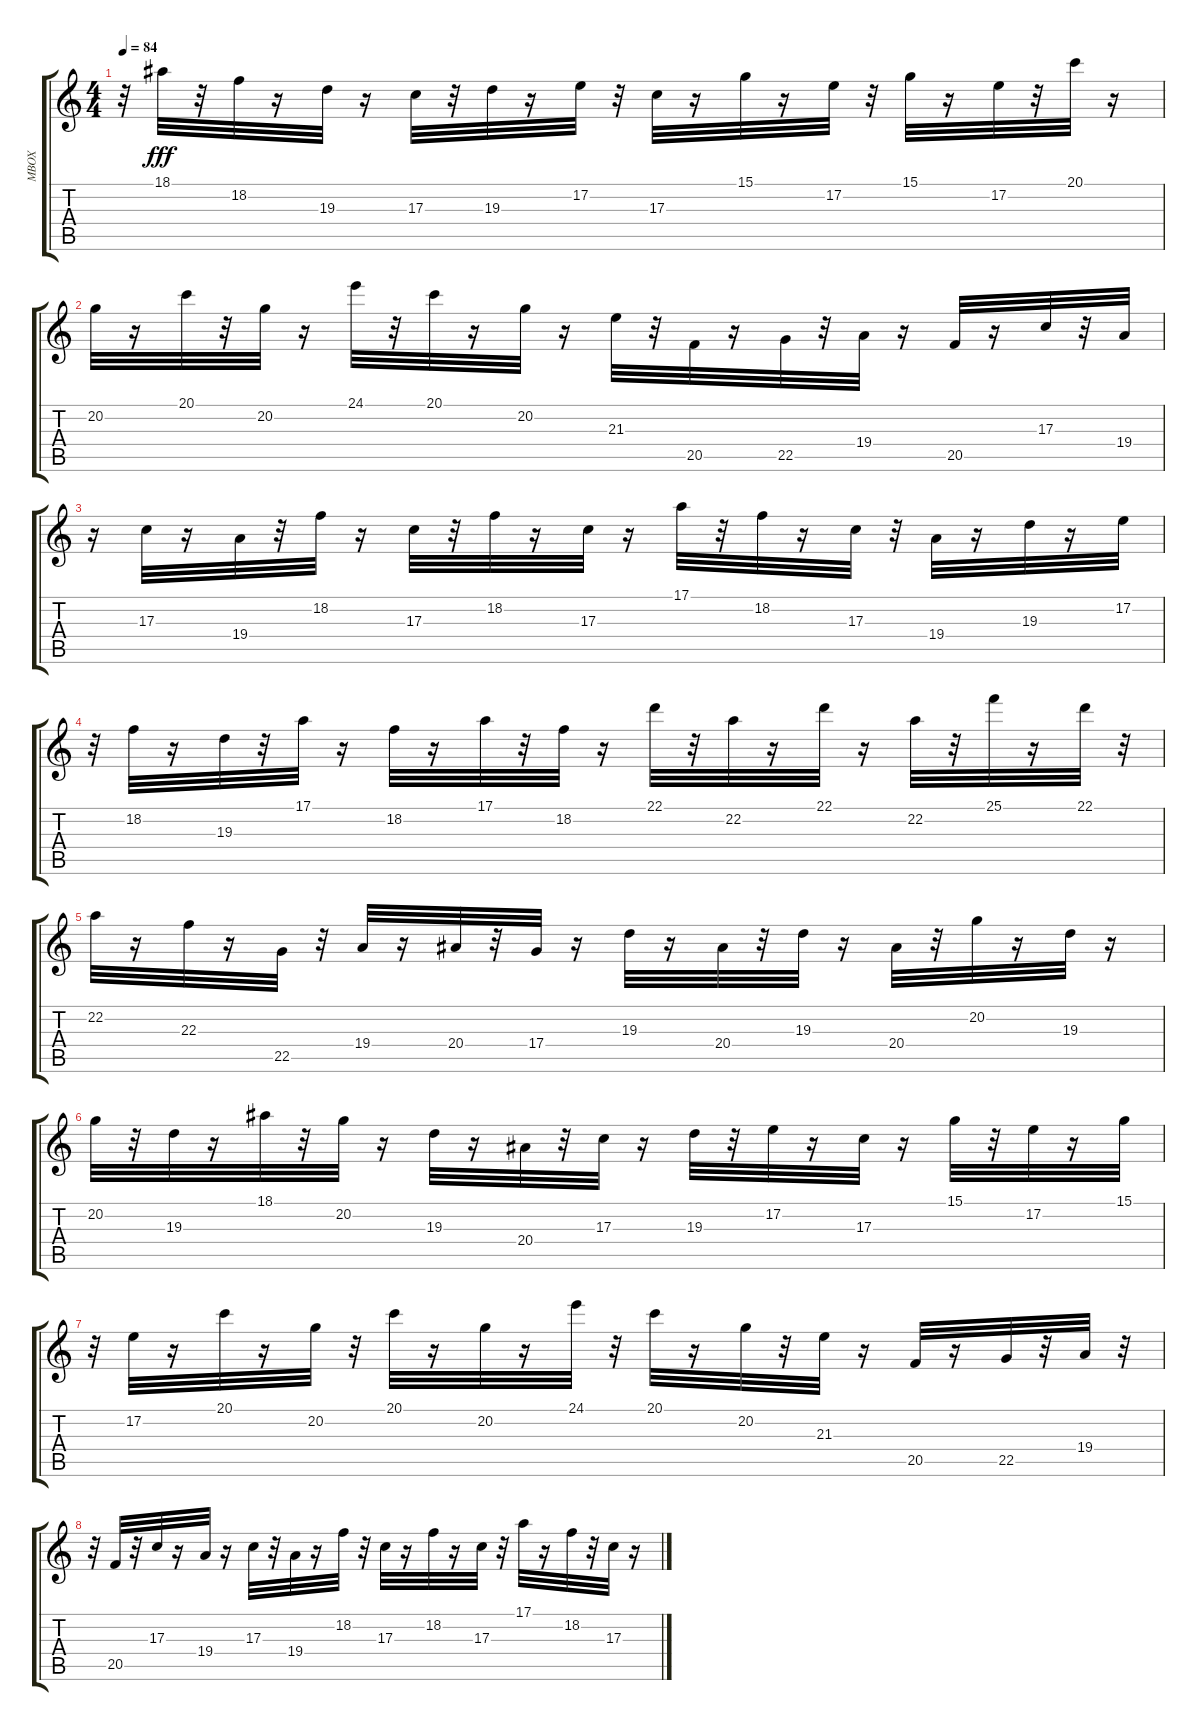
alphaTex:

\track ("MBOX" "MBOX") {instrument musicbox}
\staff {score tabs}
\tuning (E4 B3 G3 D3 A2 E2) {hide}
\ts (4 4)
\tempo 84
\clef g2
\ks c
r.32{dy fff} 18.1.32 r.32 18.2.32 r.16 19.3.32 r.16 17.3.32 r.32 19.3.32 r.16 17.2.32 r.32 17.3.32 r.16 15.1.32 r.16 17.2.32 r.32 15.1.32 r.16 17.2.32 r.32 20.1.32 r.16 |
20.2.32 r.16 20.1.32 r.32 20.2.32 r.16 24.1.32 r.32 20.1.32 r.16 20.2.32 r.16 21.3.32 r.32 20.5.32 r.16 22.5.32 r.32 19.4.32 r.16 20.5.32 r.16 17.3.32 r.32 19.4.32 |
r.16 17.3.32 r.16 19.4.32 r.32 18.2.32 r.16 17.3.32 r.32 18.2.32 r.16 17.3.32 r.16 17.1.32 r.32 18.2.32 r.16 17.3.32 r.32 19.4.32 r.16 19.3.32 r.16 17.2.32 |
r.32 18.2.32 r.16 19.3.32 r.32 17.1.32 r.16 18.2.32 r.16 17.1.32 r.32 18.2.32 r.16 22.1.32 r.32 22.2.32 r.16 22.1.32 r.16 22.2.32 r.32 25.1.32 r.16 22.1.32 r.32 |
22.2.32 r.16 22.3.32 r.16 22.5.32 r.32 19.4.32 r.16 20.4.32 r.32 17.4.32 r.16 19.3.32 r.16 20.4.32 r.32 19.3.32 r.16 20.4.32 r.32 20.2.32 r.16 19.3.32 r.16 |
20.2.32 r.32 19.3.32 r.16 18.1.32 r.32 20.2.32 r.16 19.3.32 r.16 20.4.32 r.32 17.3.32 r.16 19.3.32 r.32 17.2.32 r.16 17.3.32 r.16 15.1.32 r.32 17.2.32 r.16 15.1.32 |
r.32 17.2.32 r.16 20.1.32 r.16 20.2.32 r.32 20.1.32 r.16 20.2.32 r.16 24.1.32 r.32 20.1.32 r.16 20.2.32 r.32 21.3.32 r.16 20.5.32 r.16 22.5.32 r.32 19.4.32 r.32 |
r.32 20.5.32 r.32 17.3.32 r.16 19.4.32 r.16 17.3.32 r.32 19.4.32 r.16 18.2.32 r.32 17.3.32 r.16 18.2.32 r.16 17.3.32 r.32 17.1.32 r.16 18.2.32 r.32 17.3.32 r.16
